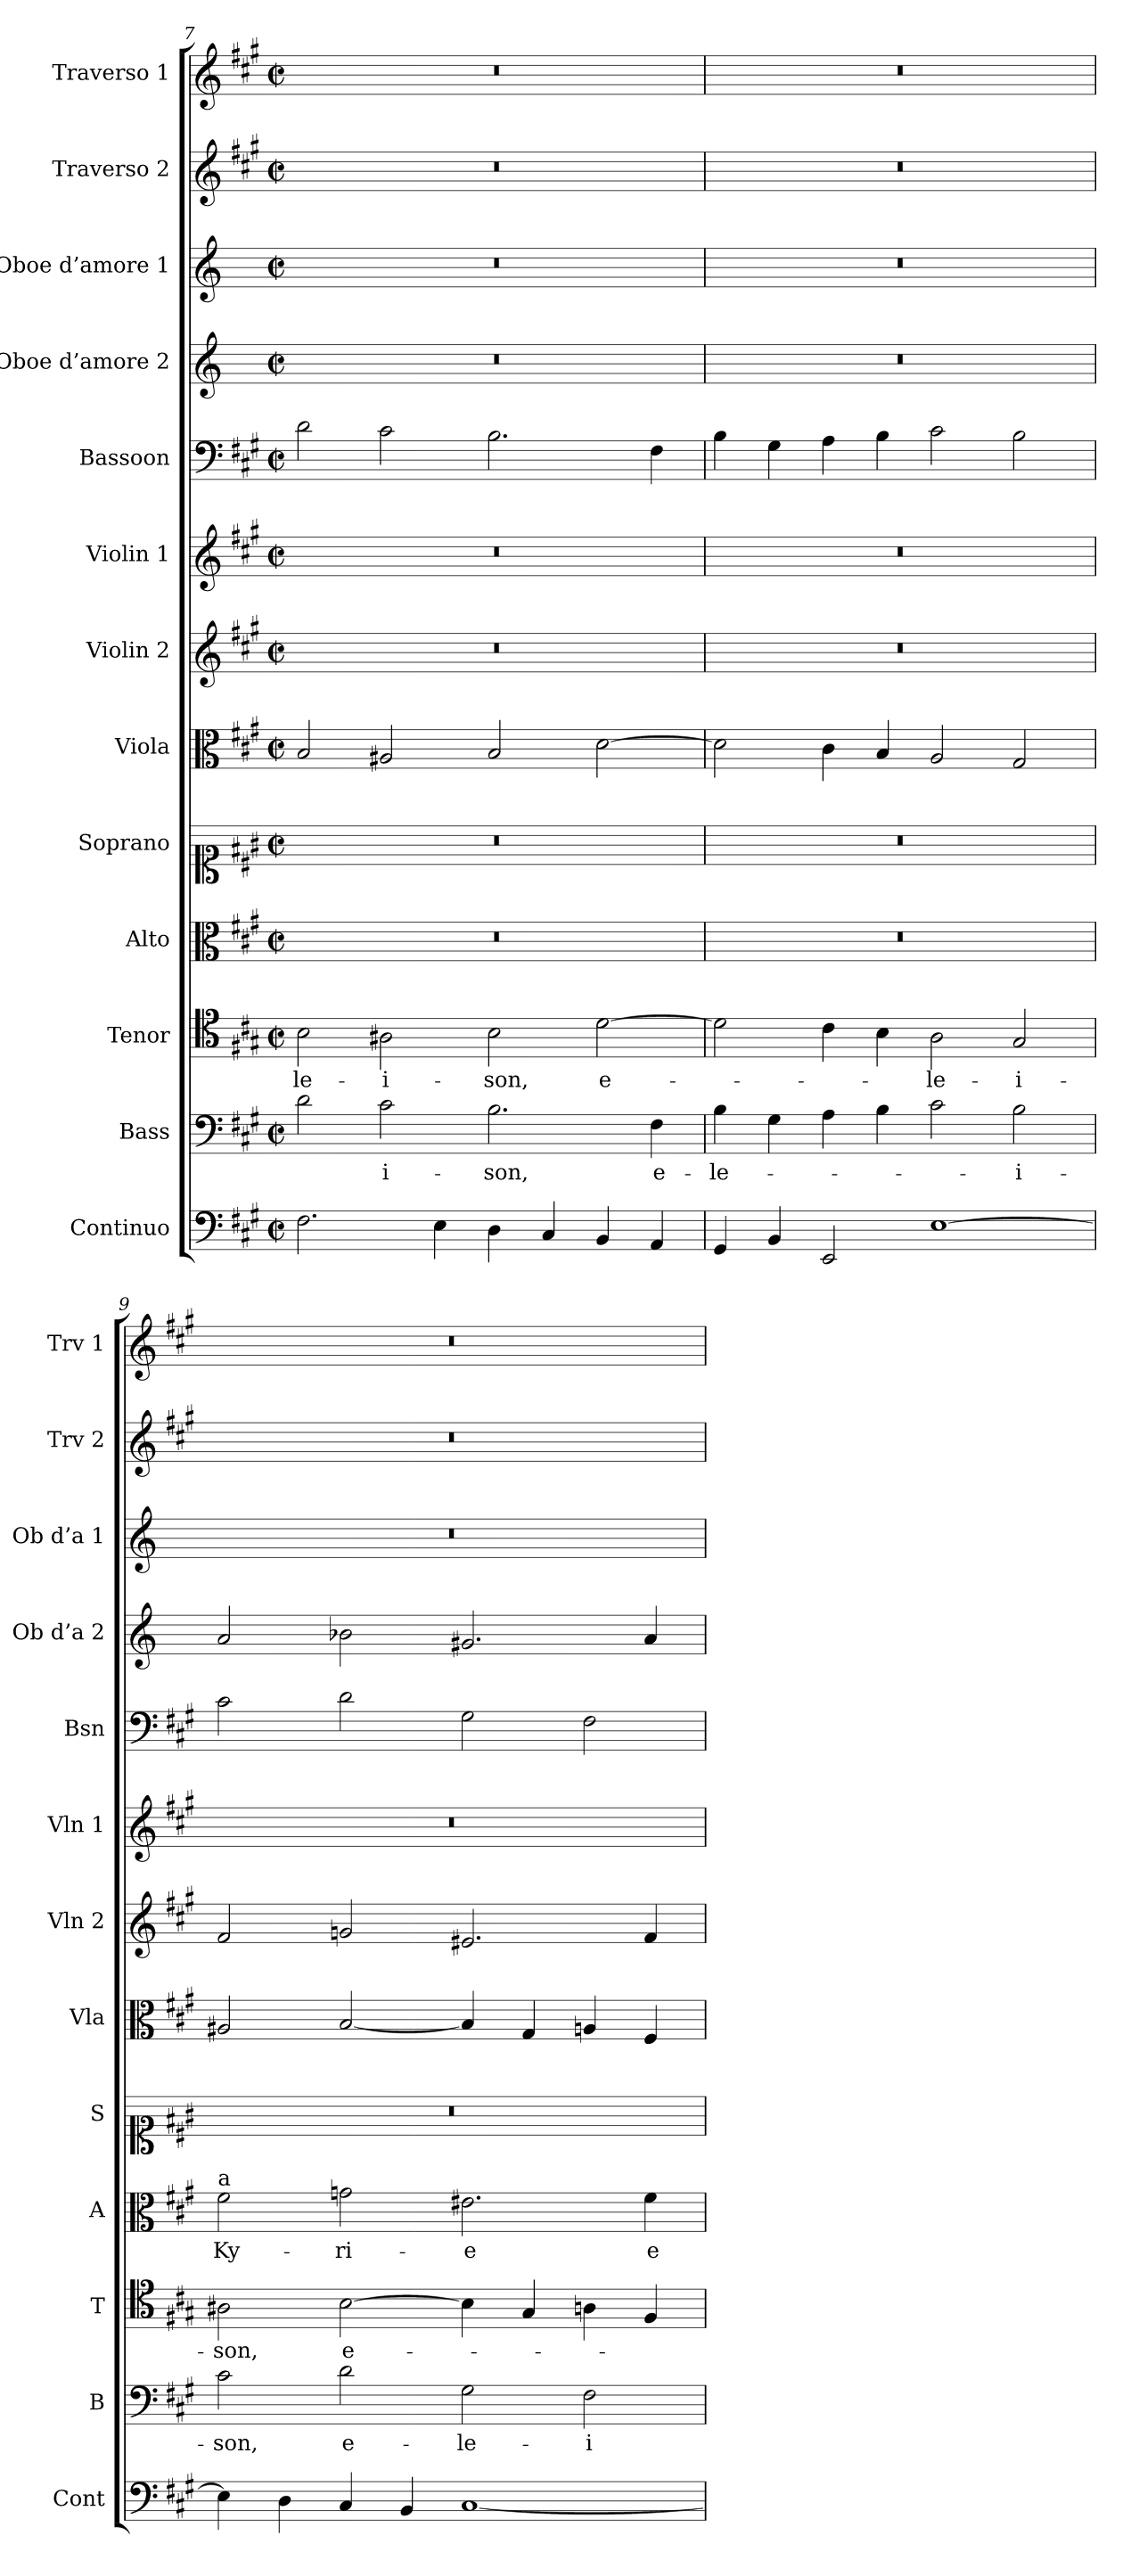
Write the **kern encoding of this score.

**kern	**kern	**text	**kern	**text	**kern	**text	**kern	**kern	**kern	**kern	**kern	**kern	**kern	**kern	**kern
*part13	*part12	*part12	*part11	*part11	*part10	*part10	*part9	*part8	*part7	*part6	*part5	*part4	*part3	*part2	*part1
*staff13	*staff12	*staff12	*staff11	*staff11	*staff10	*staff10	*staff9	*staff8	*staff7	*staff6	*staff5	*staff4	*staff3	*staff2	*staff1
*I"Continuo	*I"Bass	*	*I"Tenor	*	*I"Alto	*	*I"Soprano	*I"Viola	*I"Violin 2	*I"Violin 1	*I"Bassoon	*I"Oboe d’amore 2	*I"Oboe d’amore 1	*I"Traverso 2	*I"Traverso 1
*I'Cont	*I'B	*	*I'T	*	*I'A	*	*I'S	*I'Vla	*I'Vln 2	*I'Vln 1	*I'Bsn	*I'Ob d’a 2	*I'Ob d’a 1	*I'Trv 2	*I'Trv 1
*clefF4	*clefF4	*	*clefC4	*	*clefC3	*	*clefC1	*clefC3	*clefG2	*clefG2	*clefF4	*clefG2	*clefG2	*clefG2	*clefG2
*	*	*	*	*	*	*	*	*	*	*	*	*ITrd2c3	*ITrd2c3	*	*
*k[f#c#g#]	*k[f#c#g#]	*	*k[f#c#g#]	*	*k[f#c#g#]	*	*k[f#c#g#]	*k[f#c#g#]	*k[f#c#g#]	*k[f#c#g#]	*k[f#c#g#]	*k[f#c#g#]	*k[f#c#g#]	*k[f#c#g#]	*k[f#c#g#]
*M4/2	*M4/2	*	*M4/2	*	*M4/2	*	*M4/2	*M4/2	*M4/2	*M4/2	*M4/2	*M4/2	*M4/2	*M4/2	*M4/2
*met(c|)	*met(c|)	*	*met(c|)	*	*met(c|)	*	*met(c|)	*met(c|)	*met(c|)	*met(c|)	*met(c|)	*met(c|)	*met(c|)	*met(c|)	*met(c|)
=7	=7	=7	=7	=7	=7	=7	=7	=7	=7	=7	=7	=7	=7	=7	=7
!	!	!	!	!LO:LY:b	!	!	!	!	!	!	!	!	!	!	!
2.F#\	2d\	.	2B\	-le-	0r	.	0r	2B/	0r	0r	2d\	0r	0r	0r	0r
!	!	!LO:LY:b	!	!LO:LY:b	!	!	!	!	!	!	!	!	!	!	!
.	2c#\	-i-	2A#X\	-i-	.	.	.	2A#X/	.	.	2c#\	.	.	.	.
4E\	.	.	.	.	.	.	.	.	.	.	.	.	.	.	.
!	!	!LO:LY:b	!	!LO:LY:b	!	!	!	!	!	!	!	!	!	!	!
4D\	2.B\	-son,	2B\	-son,	.	.	.	2B/	.	.	2.B\	.	.	.	.
4C#/	.	.	.	.	.	.	.	.	.	.	.	.	.	.	.
!	!	!	!	!LO:LY:b	!	!	!	!	!	!	!	!	!	!	!
4BB/	.	.	[2d\	e-	.	.	.	[2d\	.	.	.	.	.	.	.
!	!	!LO:LY:b	!	!	!	!	!	!	!	!	!	!	!	!	!
4AA/	4F#\	e-	.	.	.	.	.	.	.	.	4F#\	.	.	.	.
=8	=8	=8	=8	=8	=8	=8	=8	=8	=8	=8	=8	=8	=8	=8	=8
!	!	!LO:LY:b	!	!	!	!	!	!	!	!	!	!	!	!	!
4GG#/	4B\	-le-	2d\]	.	0r	.	0r	2d\]	0r	0r	4B\	0r	0r	0r	0r
4BB/	4G#\	.	.	.	.	.	.	.	.	.	4G#\	.	.	.	.
2EE/	4A\	.	4c#\	.	.	.	.	4c#\	.	.	4A\	.	.	.	.
.	4B\	.	4B\	.	.	.	.	4B/	.	.	4B\	.	.	.	.
!	!	!	!	!LO:LY:b	!	!	!	!	!	!	!	!	!	!	!
[1E	2c#\	.	2A\	-le-	.	.	.	2A/	.	.	2c#\	.	.	.	.
!	!	!LO:LY:b	!	!LO:LY:b	!	!	!	!	!	!	!	!	!	!	!
.	2B\	-i-	2G#/	-i-	.	.	.	2G#/	.	.	2B\	.	.	.	.
=9	=9	=9	=9	=9	=9	=9	=9	=9	=9	=9	=9	=9	=9	=9	=9
!	!	!	!	!	!LO:TX:a:t=a	!	!	!	!	!	!	!	!	!	!
!	!	!LO:LY:b	!	!LO:LY:b	!	!LO:LY:b	!	!	!	!	!	!	!	!	!
4E\]	2c#\	-son,	2A#X\	-son,	2f#\	Ky-	0r	2A#X/	2f#/	0r	2c#\	2f#/	0r	0r	0r
4D\	.	.	.	.	.	.	.	.	.	.	.	.	.	.	.
!	!	!LO:LY:b	!	!LO:LY:b	!	!LO:LY:b	!	!	!	!	!	!	!	!	!
4C#/	2d\	e-	[2B\	e-	2gn\	-ri-	.	[2B/	2gn/	.	2d\	2gn\	.	.	.
4BB/	.	.	.	.	.	.	.	.	.	.	.	.	.	.	.
!	!	!LO:LY:b	!	!	!	!LO:LY:b	!	!	!	!	!	!	!	!	!
[1C#	2G#\	-le-	4B\]	.	2.e#X\	-e	.	4B/]	2.e#X/	.	2G#\	2.e#X/	.	.	.
.	.	.	4G#/	.	.	.	.	4G#/	.	.	.	.	.	.	.
!	!	!LO:LY:b	!	!	!	!	!	!	!	!	!	!	!	!	!
.	2F#\	-i-	4An\	.	.	.	.	4An/	.	.	2F#\	.	.	.	.
!	!	!	!	!	!	!LO:LY:b	!	!	!	!	!	!	!	!	!
.	.	.	4F#/	.	4f#\	e-	.	4F#/	4f#/	.	.	4f#/	.	.	.
=	=	=	=	=	=	=	=	=	=	=	=	=	=	=	=
*-	*-	*-	*-	*-	*-	*-	*-	*-	*-	*-	*-	*-	*-	*-	*-
